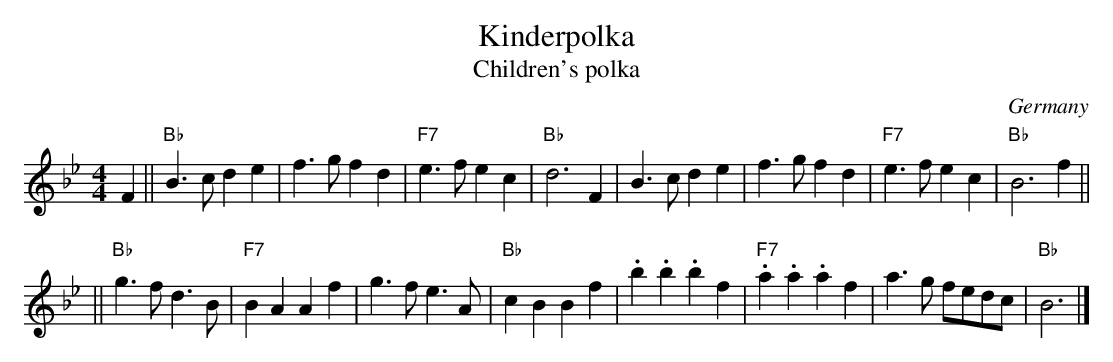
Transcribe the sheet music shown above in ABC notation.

X:1
T: Kinderpolka
T: Children's polka
O: Germany
M: 4/4
L: 1/4
K: Bb
F || "Bb"B>c de | f>g fd | "F7"e>f ec | "Bb"d3 F \
   | B>c de | f>g fd | "F7"e>f ec | "Bb"B3 f ||
  || "Bb"g>f d>B | "F7"BA Af | g>f e>A | "Bb"cB Bf- \
   | .b.b .bf- | "F7".a.a .af- | a>g f/e/d/c/ | "Bb"B3 |]
